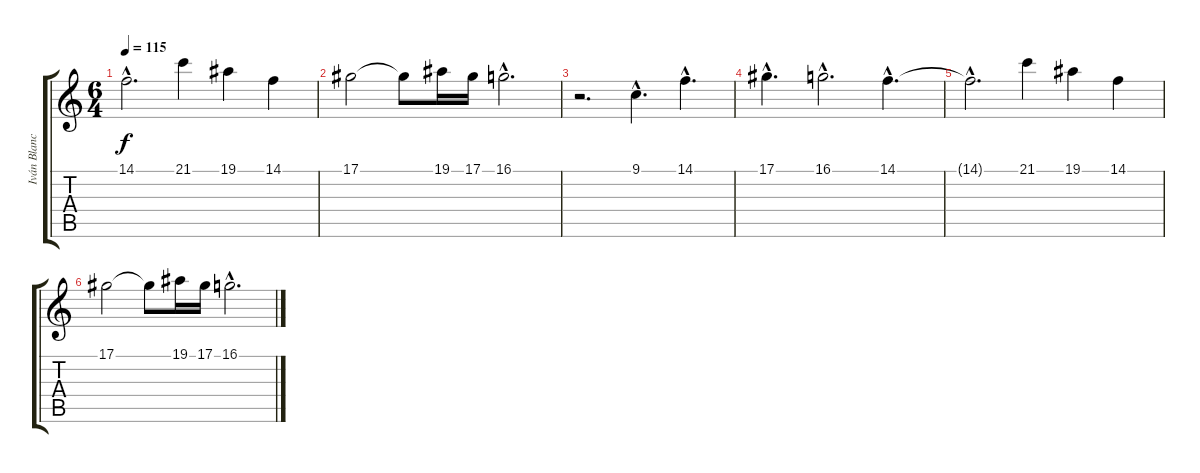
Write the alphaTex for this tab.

\track ("Iván Blanco (I)" "Iván Blanc") {instrument choiraahs}
\staff {score tabs}
\tuning (Eb4 Bb3 Gb3 Db3 Ab2 Eb2) {hide}
\ts (6 4)
\tempo 115
\clef g2
\ks c
14.1{hac t}.2{d dy f} 21.1.4 19.1.4 14.1.4 |
17.1.2 17.1{t}.8 19.1.16 17.1.16 16.1{hac}.2{d} |
r.2{d} 9.1{hac}.4{d} 14.1{hac}.4{d} |
17.1{hac}.4{d} 16.1{hac}.2{d} 14.1{hac}.4{d} |
14.1{hac t}.2{d} 21.1.4 19.1.4 14.1.4 |
17.1.2 17.1{t}.8 19.1.16 17.1.16 16.1{hac}.2{d}
